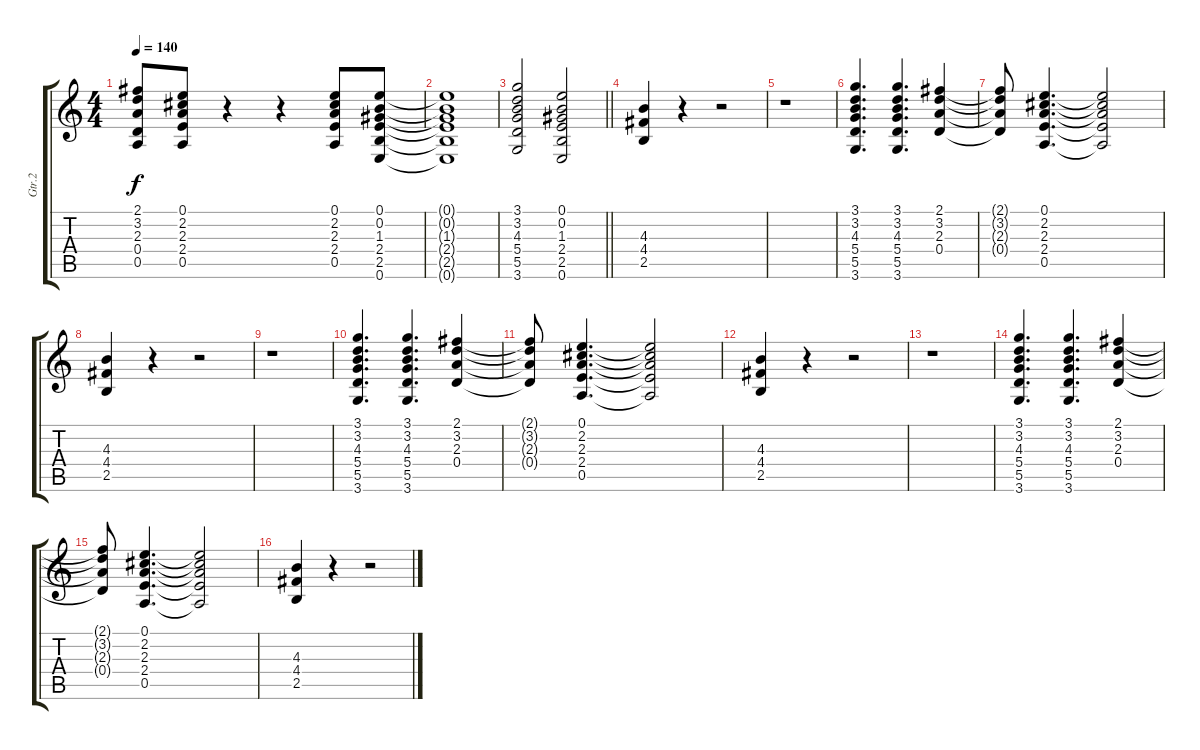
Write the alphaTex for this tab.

\track ("Gtr.2" "Gtr.2") {instrument overdrivenguitar}
\staff {score tabs}
\tuning (E4 B3 G3 D3 A2 E2) {hide}
\ts (4 4)
\tempo 140
\clef g2
\ks c
(2.1 3.2 2.3 0.4 0.5).8{dy f} (0.1 2.2 2.3 2.4 0.5).8 r.4 r.4 (0.1 2.2 2.3 2.4 0.5).8 (0.1 0.2 1.3 2.4 2.5 0.6).8 |
(0.1{t} 0.2{t} 1.3{t} 2.4{t} 2.5{t} 0.6{t}).1 |
\barLineRight lightlight
(3.1 3.2 4.3 5.4 5.5 3.6).2 (0.1 0.2 1.3 2.4 2.5 0.6).2 |
(4.3 4.4 2.5).4 r.4 r.2 |
r.1 |
(3.1 3.2 4.3 5.4 5.5 3.6).4{d} (3.1 3.2 4.3 5.4 5.5 3.6).4{d} (2.1 3.2 2.3 0.4).4 |
(2.1{t} 3.2{t} 2.3{t} 0.4{t}).8 (0.1 2.2 2.3 2.4 0.5).4{d} (0.1{t} 2.2{t} 2.3{t} 2.4{t} 0.5{t}).2 |
(4.3 4.4 2.5).4 r.4 r.2 |
r.1 |
(3.1 3.2 4.3 5.4 5.5 3.6).4{d} (3.1 3.2 4.3 5.4 5.5 3.6).4{d} (2.1 3.2 2.3 0.4).4 |
(2.1{t} 3.2{t} 2.3{t} 0.4{t}).8 (0.1 2.2 2.3 2.4 0.5).4{d} (0.1{t} 2.2{t} 2.3{t} 2.4{t} 0.5{t}).2 |
(4.3 4.4 2.5).4 r.4 r.2 |
r.1 |
(3.1 3.2 4.3 5.4 5.5 3.6).4{d} (3.1 3.2 4.3 5.4 5.5 3.6).4{d} (2.1 3.2 2.3 0.4).4 |
(2.1{t} 3.2{t} 2.3{t} 0.4{t}).8 (0.1 2.2 2.3 2.4 0.5).4{d} (0.1{t} 2.2{t} 2.3{t} 2.4{t} 0.5{t}).2 |
(4.3 4.4 2.5).4 r.4 r.2
